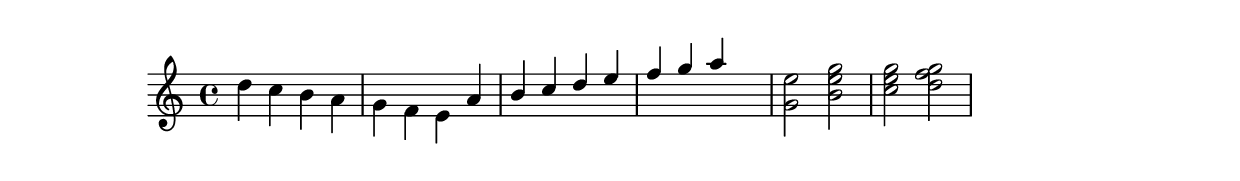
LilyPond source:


\version "2.19.21"

\header {
  
  texidoc = "If note head is `over' the center line, the stem is
 shortened.  This happens with forced stem directions, and with some
 chord configurations."

}

\layout  {
  ragged-right = ##t
}


\relative {
  \stemDown d'' c b a g f e
  \stemNeutral
  \stemUp a b c d e f g a
  \stemNeutral
  s4 |
  
  <g, e'>2 <b e g> <c e g> <d f g>
  
} 


